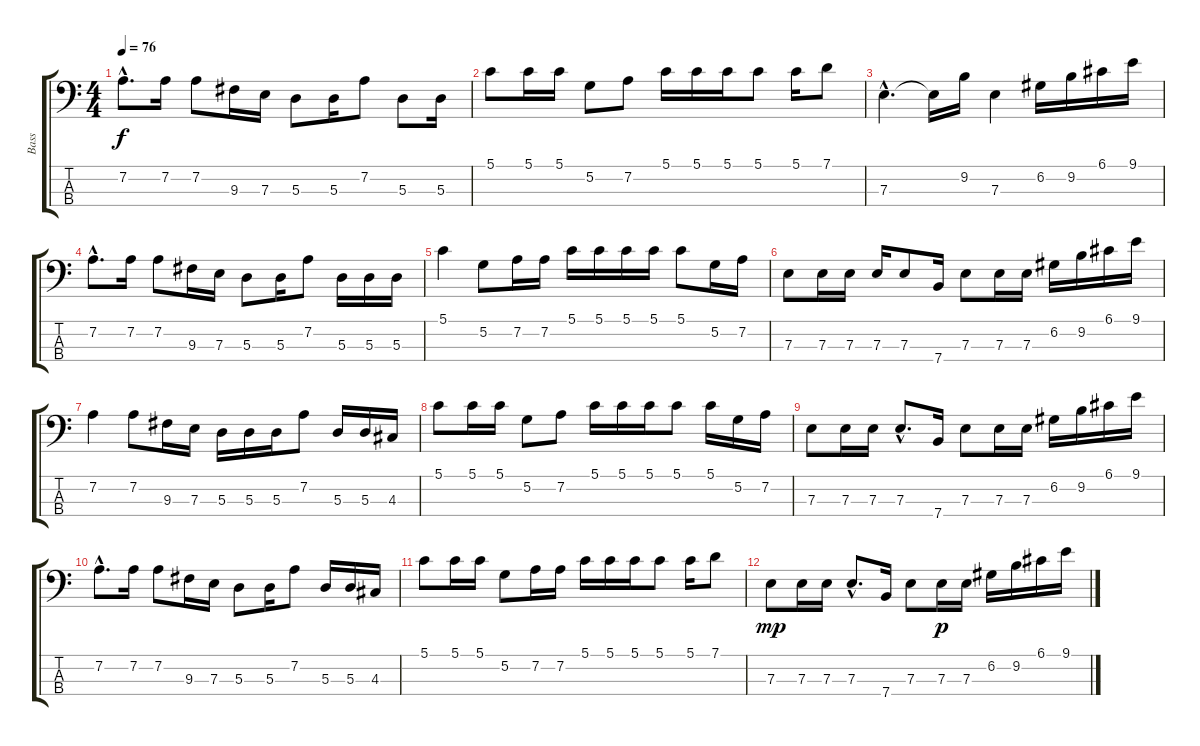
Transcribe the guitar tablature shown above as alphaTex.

\track ("Bass" "Bass") {instrument electricbassfinger}
\staff {score tabs}
\tuning (G2 D2 A1 E1) {hide}
\ts (4 4)
\tempo 76
\clef f4
\ks c
7.2{hac}.8{d dy f} 7.2.16 7.2.8 9.3.16 7.3.16 5.3.8 5.3.16 7.2.8 5.3.8 5.3.16 |
5.1.8 5.1.16 5.1.16 5.2.8 7.2.8 5.1.16 5.1.16 5.1.16 5.1.8 5.1.16 7.1.8 |
7.3{hac}.4{d} 7.3{t}.16 9.2.16 7.3.4 6.2.16 9.2.16 6.1.16 9.1.16 |
7.2{hac}.8{d} 7.2.16 7.2.8 9.3.16 7.3.16 5.3.8 5.3.16 7.2.8 5.3.16 5.3.16 5.3.16 |
5.1.4 5.2.8 7.2.16 7.2.16 5.1.16 5.1.16 5.1.16 5.1.16 5.1.8 5.2.16 7.2.16 |
7.3.8 7.3.16 7.3.16 7.3.16 7.3.8 7.4.16 7.3.8 7.3.16 7.3.16 6.2.16 9.2.16 6.1.16 9.1.16 |
7.2.4 7.2.8 9.3.16 7.3.16 5.3.16 5.3.16 5.3.16 7.2.8 5.3.16 5.3.16 4.3.16 |
5.1.8 5.1.16 5.1.16 5.2.8 7.2.8 5.1.16 5.1.16 5.1.16 5.1.8 5.1.16 5.2.16 7.2.16 |
7.3.8 7.3.16 7.3.16 7.3{hac}.8{d} 7.4.16 7.3.8 7.3.16 7.3.16 6.2.16 9.2.16 6.1.16 9.1.16 |
7.2{hac}.8{d} 7.2.16 7.2.8 9.3.16 7.3.16 5.3.8 5.3.16 7.2.8 5.3.16 5.3.16 4.3.16 |
5.1.8 5.1.16 5.1.16 5.2.8 7.2.16 7.2.16 5.1.16 5.1.16 5.1.16 5.1.8 5.1.16 7.1.8 |
7.3.8{dy mp} 7.3.16 7.3.16 7.3{hac}.8{d} 7.4.16 7.3.8 7.3.16{dy p} 7.3.16 6.2.16 9.2.16 6.1.16 9.1.16
